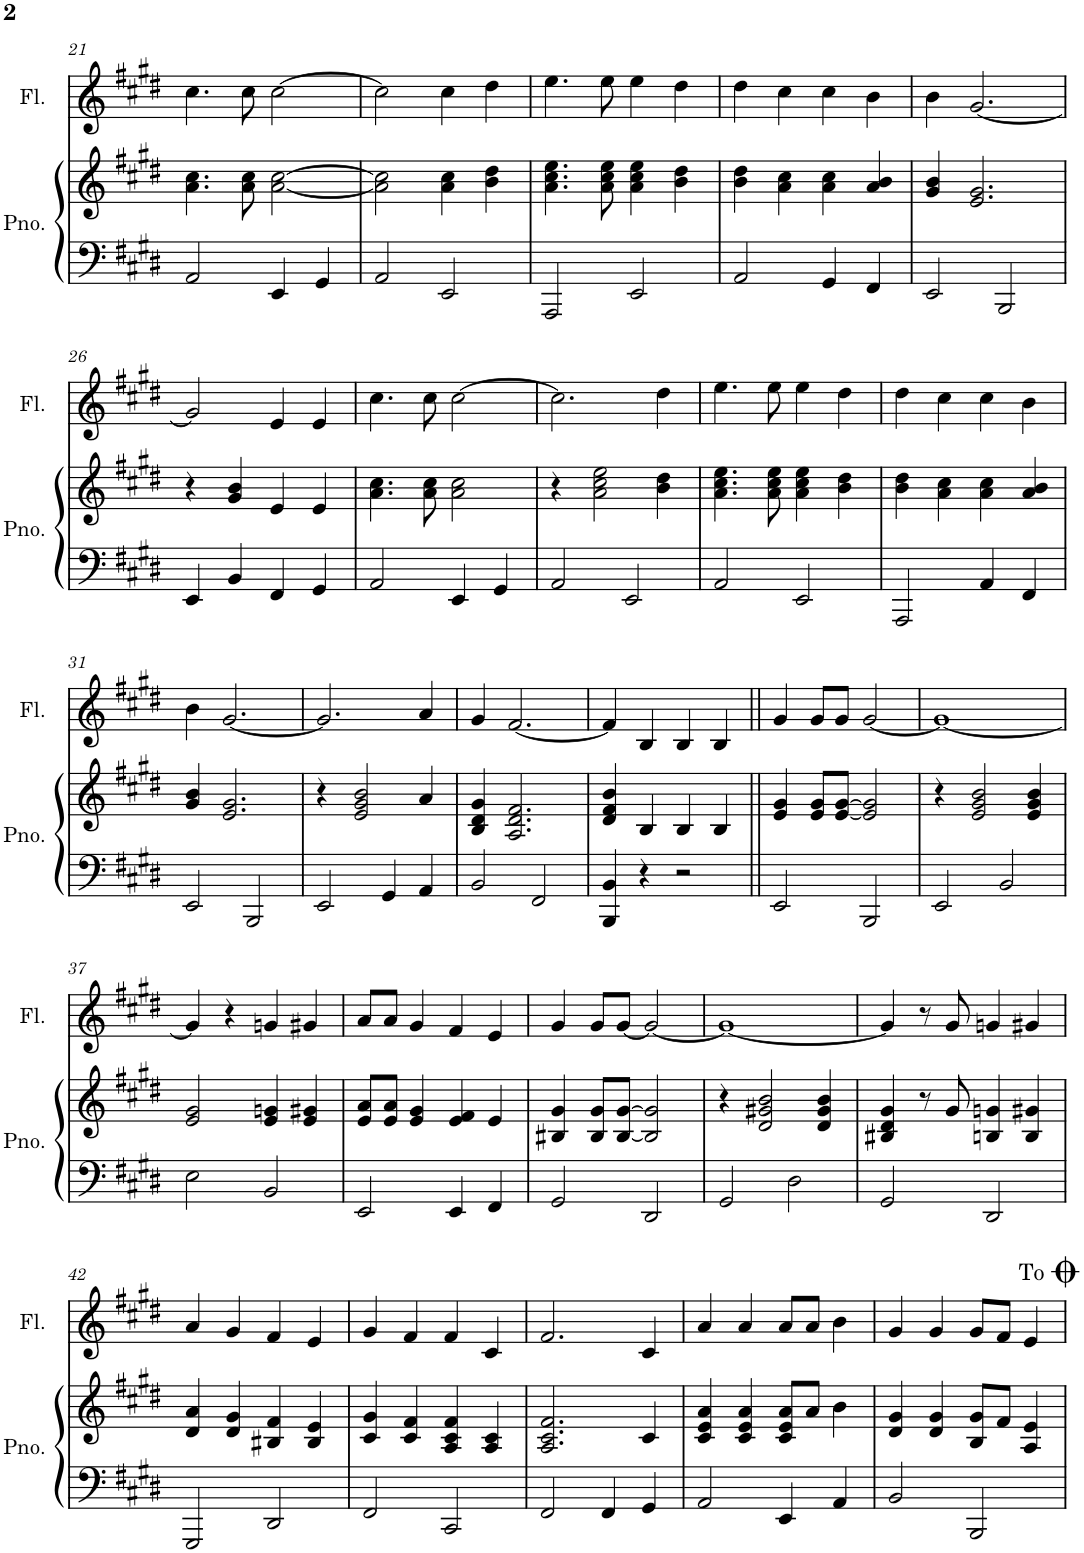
**kern	**kern	**kern
*part2	*part2	*part1
*staff3	*staff2	*staff1
*I"Piano	*	*I"Dwarsfluit
*I'Pno.	*	*
!!LO:PB:g=z
*clefF4	*clefG2	*clefG2
*k[f#c#g#d#]	*k[f#c#g#d#]	*k[f#c#g#d#]
*M2/2	*M2/2	*M2/2
*met(c|)	*met(c|)	*met(c|)
=21	=21	=21
2AA/	4.a\ 4.cc#\	4.cc#\
.	8a\ 8cc#\	8cc#\
4EE/	[2a\ [2cc#\	[2cc#\
4GG#/	.	.
=22	=22	=22
2AA/	2a\] 2cc#\]	2cc#\]
2EE/	4a\ 4cc#\	4cc#\
.	4b\ 4dd#\	4dd#\
=23	=23	=23
2AAA/	4.a\ 4.cc#\ 4.ee\	4.ee\
.	8a\ 8cc#\ 8ee\	8ee\
2EE/	4a\ 4cc#\ 4ee\	4ee\
.	4b\ 4dd#\	4dd#\
=24	=24	=24
2AA/	4b\ 4dd#\	4dd#\
.	4a\ 4cc#\	4cc#\
4GG#/	4a\ 4cc#\	4cc#\
4FF#/	4a/ 4b/	4b\
=25	=25	=25
2EE/	4g#/ 4b/	4b\
.	2.e/ 2.g#/	[2.g#/
2BBB/	.	.
!!LO:LB:g=z
=26	=26	=26
4EE/	4r	2g#/]
4BB/	4g#/ 4b/	.
4FF#/	4e/	4e/
4GG#/	4e/	4e/
=27	=27	=27
2AA/	4.a\ 4.cc#\	4.cc#\
.	8a\ 8cc#\	8cc#\
4EE/	2a\ 2cc#\	[2cc#\
4GG#/	.	.
=28	=28	=28
2AA/	4r	2.cc#\]
.	2a\ 2cc#\ 2ee\	.
2EE/	.	.
.	4b\ 4dd#\	4dd#\
=29	=29	=29
2AA/	4.a\ 4.cc#\ 4.ee\	4.ee\
.	8a\ 8cc#\ 8ee\	8ee\
2EE/	4a\ 4cc#\ 4ee\	4ee\
.	4b\ 4dd#\	4dd#\
=30	=30	=30
2AAA/	4b\ 4dd#\	4dd#\
.	4a\ 4cc#\	4cc#\
4AA/	4a\ 4cc#\	4cc#\
4FF#/	4a/ 4b/	4b\
!!LO:LB:g=z
=31	=31	=31
2EE/	4g#/ 4b/	4b\
.	2.e/ 2.g#/	[2.g#/
2BBB/	.	.
=32	=32	=32
2EE/	4r	2.g#/]
.	2e/ 2g#/ 2b/	.
4GG#/	.	.
4AA/	4a/	4a/
=33	=33	=33
2BB/	4B/ 4d#/ 4g#/	4g#/
.	2.A/ 2.d#/ 2.f#/	[2.f#/
2FF#/	.	.
=34	=34	=34
4BBB/ 4BB/	4d#/ 4f#/ 4b/	4f#/]
4r	4B/	4B/
2r	4B/	4B/
.	4B/	4B/
=35||	=35||	=35||
2EE/	4e/ 4g#/	4g#/
.	8e/ 8g#/L	8g#/L
.	[8e/ [8g#/J	8g#/J
2BBB/	2e/] 2g#/]	[2g#/
=36	=36	=36
2EE/	4r	1g#_
.	2e/ 2g#/ 2b/	.
2BB/	.	.
.	4e/ 4g#/ 4b/	.
!!LO:LB:g=z
=37	=37	=37
2E\	2e/ 2g#/	4g#/]
.	.	4r
2BB/	4e/ 4gn/	4gn/
.	4e/ 4g#X/	4g#X/
=38	=38	=38
2EE/	8e/ 8a/L	8a/L
.	8e/ 8a/J	8a/J
.	4e/ 4g#/	4g#/
4EE/	4e/ 4f#/	4f#/
4FF#/	4e/	4e/
=39	=39	=39
2GG#/	4B#X/ 4g#/	4g#/
.	8B#/ 8g#/L	8g#/L
.	[8B#/ [8g#/J	[8g#/J
2DD#/	2B#/] 2g#/]	2g#/_
=40	=40	=40
2GG#/	4r	1g#_
.	2d#/ 2g#X/ 2b/	.
2D#\	.	.
.	4d#/ 4g#/ 4b/	.
=41	=41	=41
2GG#/	4B#X/ 4d#/ 4g#/	4g#/]
.	8r	8r
.	8g#/	8g#/
2DD#/	4Bn/ 4gn/	4gn/
.	4B/ 4g#X/	4g#X/
!!LO:LB:g=z
=42	=42	=42
2GGG#/	4d#/ 4a/	4a/
.	4d#/ 4g#/	4g#/
2DD#/	4B#X/ 4f#/	4f#/
.	4B#/ 4e/	4e/
=43	=43	=43
2FF#/	4c#/ 4g#/	4g#/
.	4c#/ 4f#/	4f#/
2CC#/	4A/ 4c#/ 4f#/	4f#/
.	4A/ 4c#/	4c#/
=44	=44	=44
2FF#/	2.A/ 2.c#/ 2.f#/	2.f#/
4FF#/	.	.
4GG#/	4c#/	4c#/
=45	=45	=45
2AA/	4c#/ 4e/ 4a/	4a/
.	4c#/ 4e/ 4a/	4a/
4EE/	8c#/ 8e/ 8a/L	8a/L
.	8a/J	8a/J
4AA/	4b\	4b\
=46	=46	=46
2BB/	4d#/ 4g#/	4g#/
.	4d#/ 4g#/	4g#/
2BBB/	8B/ 8g#/L	8g#/L
.	8f#/J	8f#/J
.	4A/ 4e/	4e/
!	!	!LO:TX:a:t=To <font size="20"/>
=	=	=
*-	*-	*-
